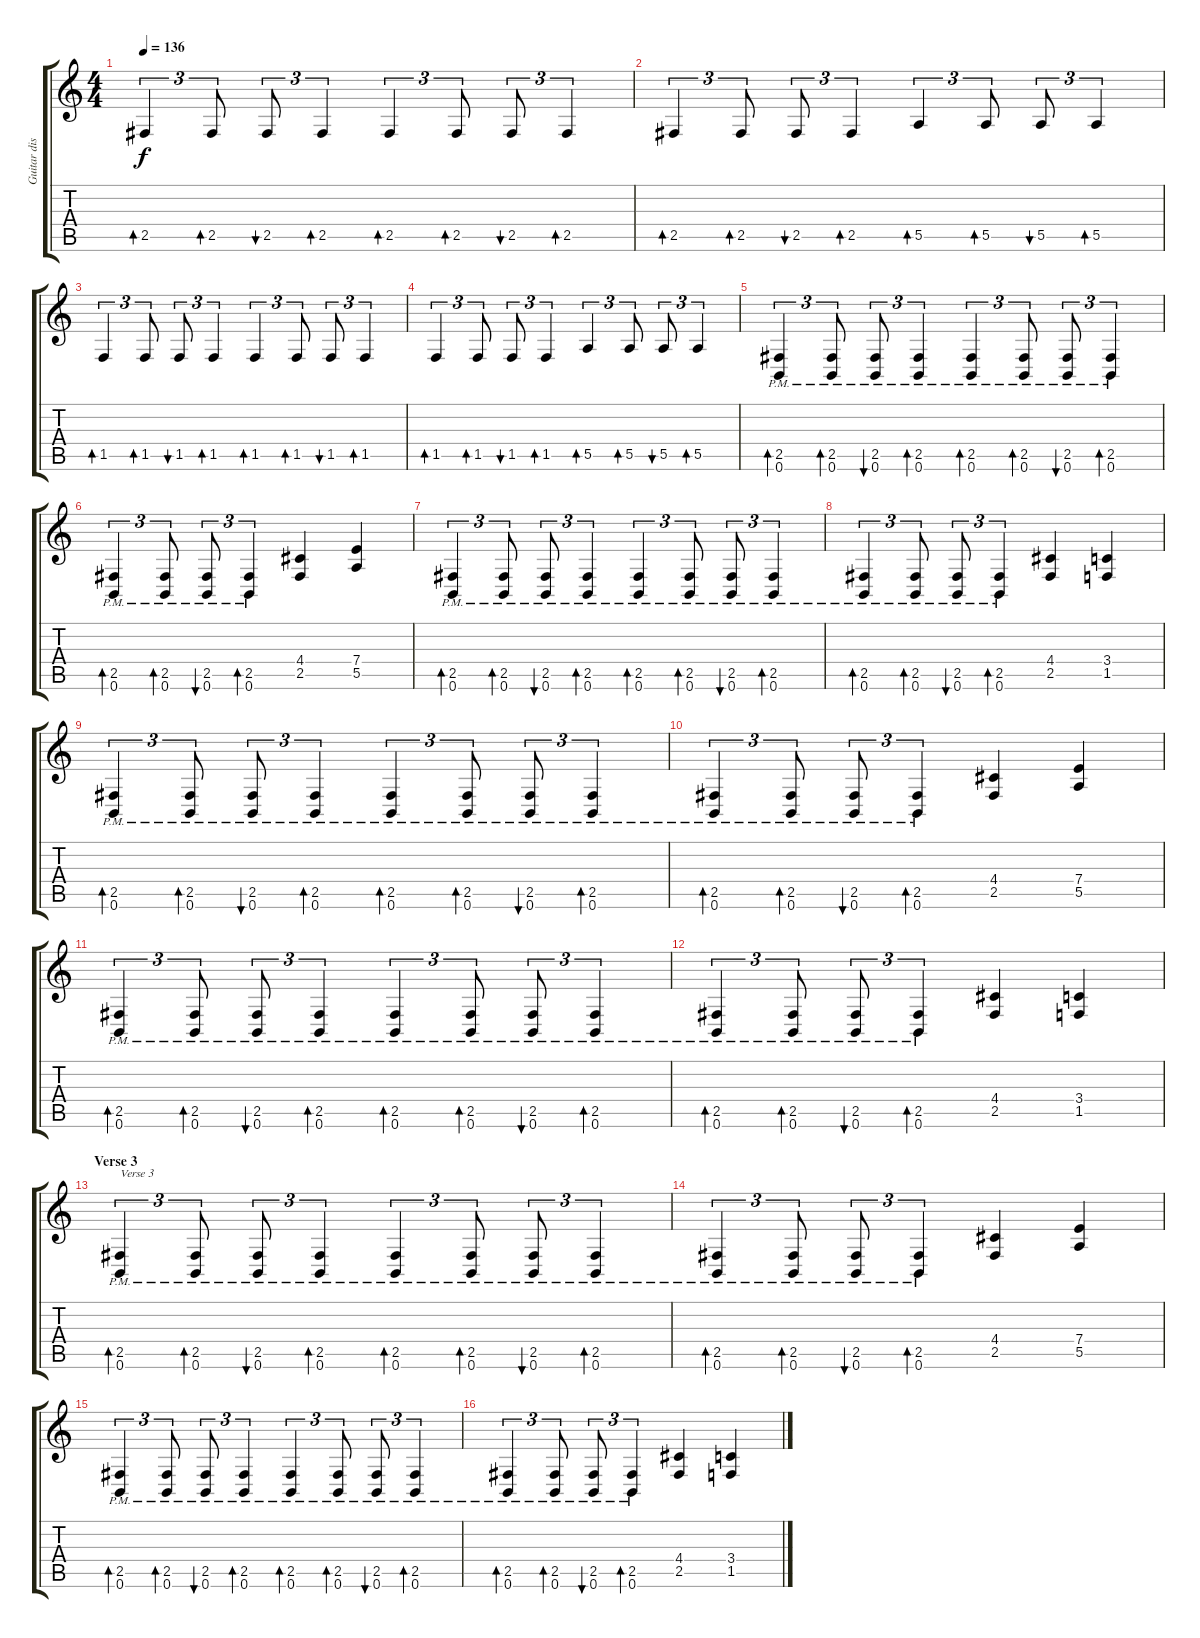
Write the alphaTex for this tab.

\track ("Guitar distortion 2" "Guitar dis") {instrument distortionguitar}
\staff {score tabs}
\tuning (B3 Gb3 D3 A2 E2 B1) {hide}
\ts (4 4)
\tempo 136
\clef g2
\ks c
2.5.4{tu (3 2) bd 60 dy f} 2.5.8{tu (3 2) bd 60} 2.5.8{tu (3 2) bu 60} 2.5.4{tu (3 2) bd 60} 2.5.4{tu (3 2) bd 60} 2.5.8{tu (3 2) bd 60} 2.5.8{tu (3 2) bu 60} 2.5.4{tu (3 2) bd 60} |
2.5.4{tu (3 2) bd 60} 2.5.8{tu (3 2) bd 60} 2.5.8{tu (3 2) bu 60} 2.5.4{tu (3 2) bd 60} 5.5.4{tu (3 2) bd 60} 5.5.8{tu (3 2) bd 60} 5.5.8{tu (3 2) bu 60} 5.5.4{tu (3 2) bd 60} |
1.5.4{tu (3 2) bd 60} 1.5.8{tu (3 2) bd 60} 1.5.8{tu (3 2) bu 60} 1.5.4{tu (3 2) bd 60} 1.5.4{tu (3 2) bd 60} 1.5.8{tu (3 2) bd 60} 1.5.8{tu (3 2) bu 60} 1.5.4{tu (3 2) bd 60} |
1.5.4{tu (3 2) bd 60} 1.5.8{tu (3 2) bd 60} 1.5.8{tu (3 2) bu 60} 1.5.4{tu (3 2) bd 60} 5.5.4{tu (3 2) bd 60} 5.5.8{tu (3 2) bd 60} 5.5.8{tu (3 2) bu 60} 5.5.4{tu (3 2) bd 60} |
(2.5{pm} 0.6{pm}).4{tu (3 2) bd 60} (2.5{pm} 0.6{pm}).8{tu (3 2) bd 60} (2.5{pm} 0.6{pm}).8{tu (3 2) bu 60} (2.5{pm} 0.6{pm}).4{tu (3 2) bd 60} (2.5{pm} 0.6{pm}).4{tu (3 2) bd 60} (2.5{pm} 0.6{pm}).8{tu (3 2) bd 60} (2.5{pm} 0.6{pm}).8{tu (3 2) bu 60} (2.5{pm} 0.6{pm}).4{tu (3 2) bd 60} |
(2.5{pm} 0.6{pm}).4{tu (3 2) bd 60} (2.5{pm} 0.6{pm}).8{tu (3 2) bd 60} (2.5{pm} 0.6{pm}).8{tu (3 2) bu 60} (2.5{pm} 0.6{pm}).4{tu (3 2) bd 60} (4.4 2.5).4 (7.4 5.5).4 |
(2.5{pm} 0.6{pm}).4{tu (3 2) bd 60} (2.5{pm} 0.6{pm}).8{tu (3 2) bd 60} (2.5{pm} 0.6{pm}).8{tu (3 2) bu 60} (2.5{pm} 0.6{pm}).4{tu (3 2) bd 60} (2.5{pm} 0.6{pm}).4{tu (3 2) bd 60} (2.5{pm} 0.6{pm}).8{tu (3 2) bd 60} (2.5{pm} 0.6{pm}).8{tu (3 2) bu 60} (2.5{pm} 0.6{pm}).4{tu (3 2) bd 60} |
(2.5{pm} 0.6{pm}).4{tu (3 2) bd 60} (2.5{pm} 0.6{pm}).8{tu (3 2) bd 60} (2.5{pm} 0.6{pm}).8{tu (3 2) bu 60} (2.5{pm} 0.6{pm}).4{tu (3 2) bd 60} (4.4 2.5).4 (3.4 1.5).4 |
(2.5{pm} 0.6{pm}).4{tu (3 2) bd 60} (2.5{pm} 0.6{pm}).8{tu (3 2) bd 60} (2.5{pm} 0.6{pm}).8{tu (3 2) bu 60} (2.5{pm} 0.6{pm}).4{tu (3 2) bd 60} (2.5{pm} 0.6{pm}).4{tu (3 2) bd 60} (2.5{pm} 0.6{pm}).8{tu (3 2) bd 60} (2.5{pm} 0.6{pm}).8{tu (3 2) bu 60} (2.5{pm} 0.6{pm}).4{tu (3 2) bd 60} |
(2.5{pm} 0.6{pm}).4{tu (3 2) bd 60} (2.5{pm} 0.6{pm}).8{tu (3 2) bd 60} (2.5{pm} 0.6{pm}).8{tu (3 2) bu 60} (2.5{pm} 0.6{pm}).4{tu (3 2) bd 60} (4.4 2.5).4 (7.4 5.5).4 |
(2.5{pm} 0.6{pm}).4{tu (3 2) bd 60} (2.5{pm} 0.6{pm}).8{tu (3 2) bd 60} (2.5{pm} 0.6{pm}).8{tu (3 2) bu 60} (2.5{pm} 0.6{pm}).4{tu (3 2) bd 60} (2.5{pm} 0.6{pm}).4{tu (3 2) bd 60} (2.5{pm} 0.6{pm}).8{tu (3 2) bd 60} (2.5{pm} 0.6{pm}).8{tu (3 2) bu 60} (2.5{pm} 0.6{pm}).4{tu (3 2) bd 60} |
(2.5{pm} 0.6{pm}).4{tu (3 2) bd 60} (2.5{pm} 0.6{pm}).8{tu (3 2) bd 60} (2.5{pm} 0.6{pm}).8{tu (3 2) bu 60} (2.5{pm} 0.6{pm}).4{tu (3 2) bd 60} (4.4 2.5).4 (3.4 1.5).4 |
\section ("" "Verse 3")
(2.5{pm} 0.6{pm}).4{tu (3 2) bd 60 txt "Verse 3"} (2.5{pm} 0.6{pm}).8{tu (3 2) bd 60} (2.5{pm} 0.6{pm}).8{tu (3 2) bu 60} (2.5{pm} 0.6{pm}).4{tu (3 2) bd 60} (2.5{pm} 0.6{pm}).4{tu (3 2) bd 60} (2.5{pm} 0.6{pm}).8{tu (3 2) bd 60} (2.5{pm} 0.6{pm}).8{tu (3 2) bu 60} (2.5{pm} 0.6{pm}).4{tu (3 2) bd 60} |
(2.5{pm} 0.6{pm}).4{tu (3 2) bd 60} (2.5{pm} 0.6{pm}).8{tu (3 2) bd 60} (2.5{pm} 0.6{pm}).8{tu (3 2) bu 60} (2.5{pm} 0.6{pm}).4{tu (3 2) bd 60} (4.4 2.5).4 (7.4 5.5).4 |
(2.5{pm} 0.6{pm}).4{tu (3 2) bd 60} (2.5{pm} 0.6{pm}).8{tu (3 2) bd 60} (2.5{pm} 0.6{pm}).8{tu (3 2) bu 60} (2.5{pm} 0.6{pm}).4{tu (3 2) bd 60} (2.5{pm} 0.6{pm}).4{tu (3 2) bd 60} (2.5{pm} 0.6{pm}).8{tu (3 2) bd 60} (2.5{pm} 0.6{pm}).8{tu (3 2) bu 60} (2.5{pm} 0.6{pm}).4{tu (3 2) bd 60} |
(2.5{pm} 0.6{pm}).4{tu (3 2) bd 60} (2.5{pm} 0.6{pm}).8{tu (3 2) bd 60} (2.5{pm} 0.6{pm}).8{tu (3 2) bu 60} (2.5{pm} 0.6{pm}).4{tu (3 2) bd 60} (4.4 2.5).4 (3.4 1.5).4
